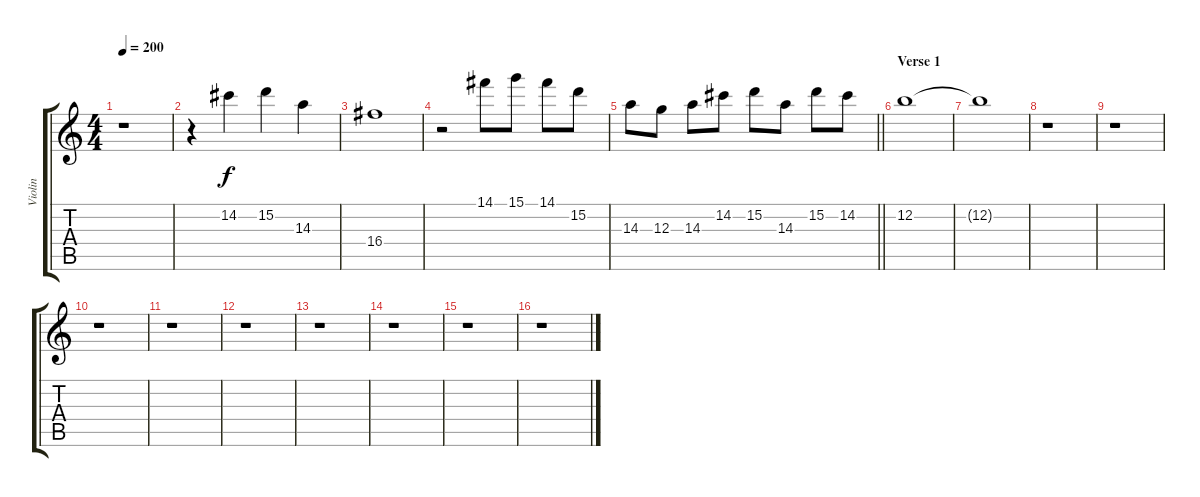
\track ("Violin" "Violin") {instrument electricguitarclean}
\staff {score tabs}
\tuning (E4 B3 G3 D3 A2 E2) {hide}
\ts (4 4)
\tempo 200
\clef g2
\ks c
r.1{dy f} |
r.4 14.2.4 15.2.4 14.3.4 |
16.4.1 |
r.2 14.1.8 15.1.8 14.1.8 15.2.8 |
\barLineRight lightlight
14.3.8 12.3.8 14.3.8 14.2.8 15.2.8 14.3.8 15.2.8 14.2.8 |
\section ("" "Verse 1")
12.2.1 |
12.2{t}.1 |
r.1 |
r.1 |
r.1 |
r.1 |
r.1 |
r.1 |
r.1 |
r.1 |
r.1
